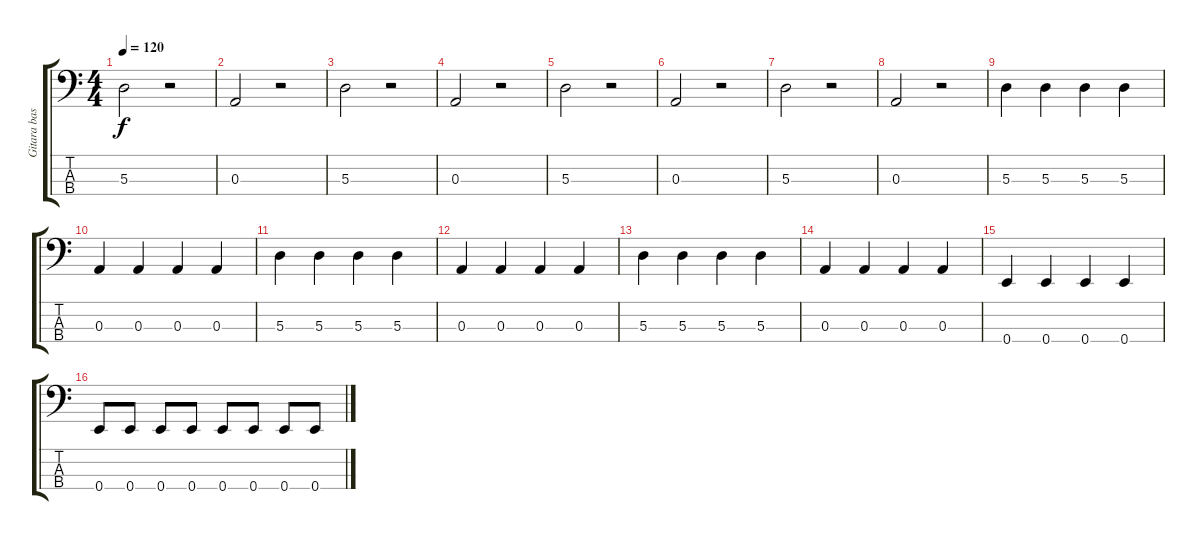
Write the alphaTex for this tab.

\track ("Gitara basowa" "Gitara bas") {instrument electricbassfinger}
\staff {score tabs}
\tuning (G2 D2 A1 E1) {hide}
\ts (4 4)
\tempo 120
\clef f4
\ks c
5.3.2{dy f} r.2 |
0.3.2 r.2 |
5.3.2 r.2 |
0.3.2 r.2 |
5.3.2 r.2 |
0.3.2 r.2 |
5.3.2 r.2 |
0.3.2 r.2 |
5.3.4 5.3.4 5.3.4 5.3.4 |
0.3.4 0.3.4 0.3.4 0.3.4 |
5.3.4 5.3.4 5.3.4 5.3.4 |
0.3.4 0.3.4 0.3.4 0.3.4 |
5.3.4 5.3.4 5.3.4 5.3.4 |
0.3.4 0.3.4 0.3.4 0.3.4 |
0.4.4 0.4.4 0.4.4 0.4.4 |
0.4.8 0.4.8 0.4.8 0.4.8 0.4.8 0.4.8 0.4.8 0.4.8
